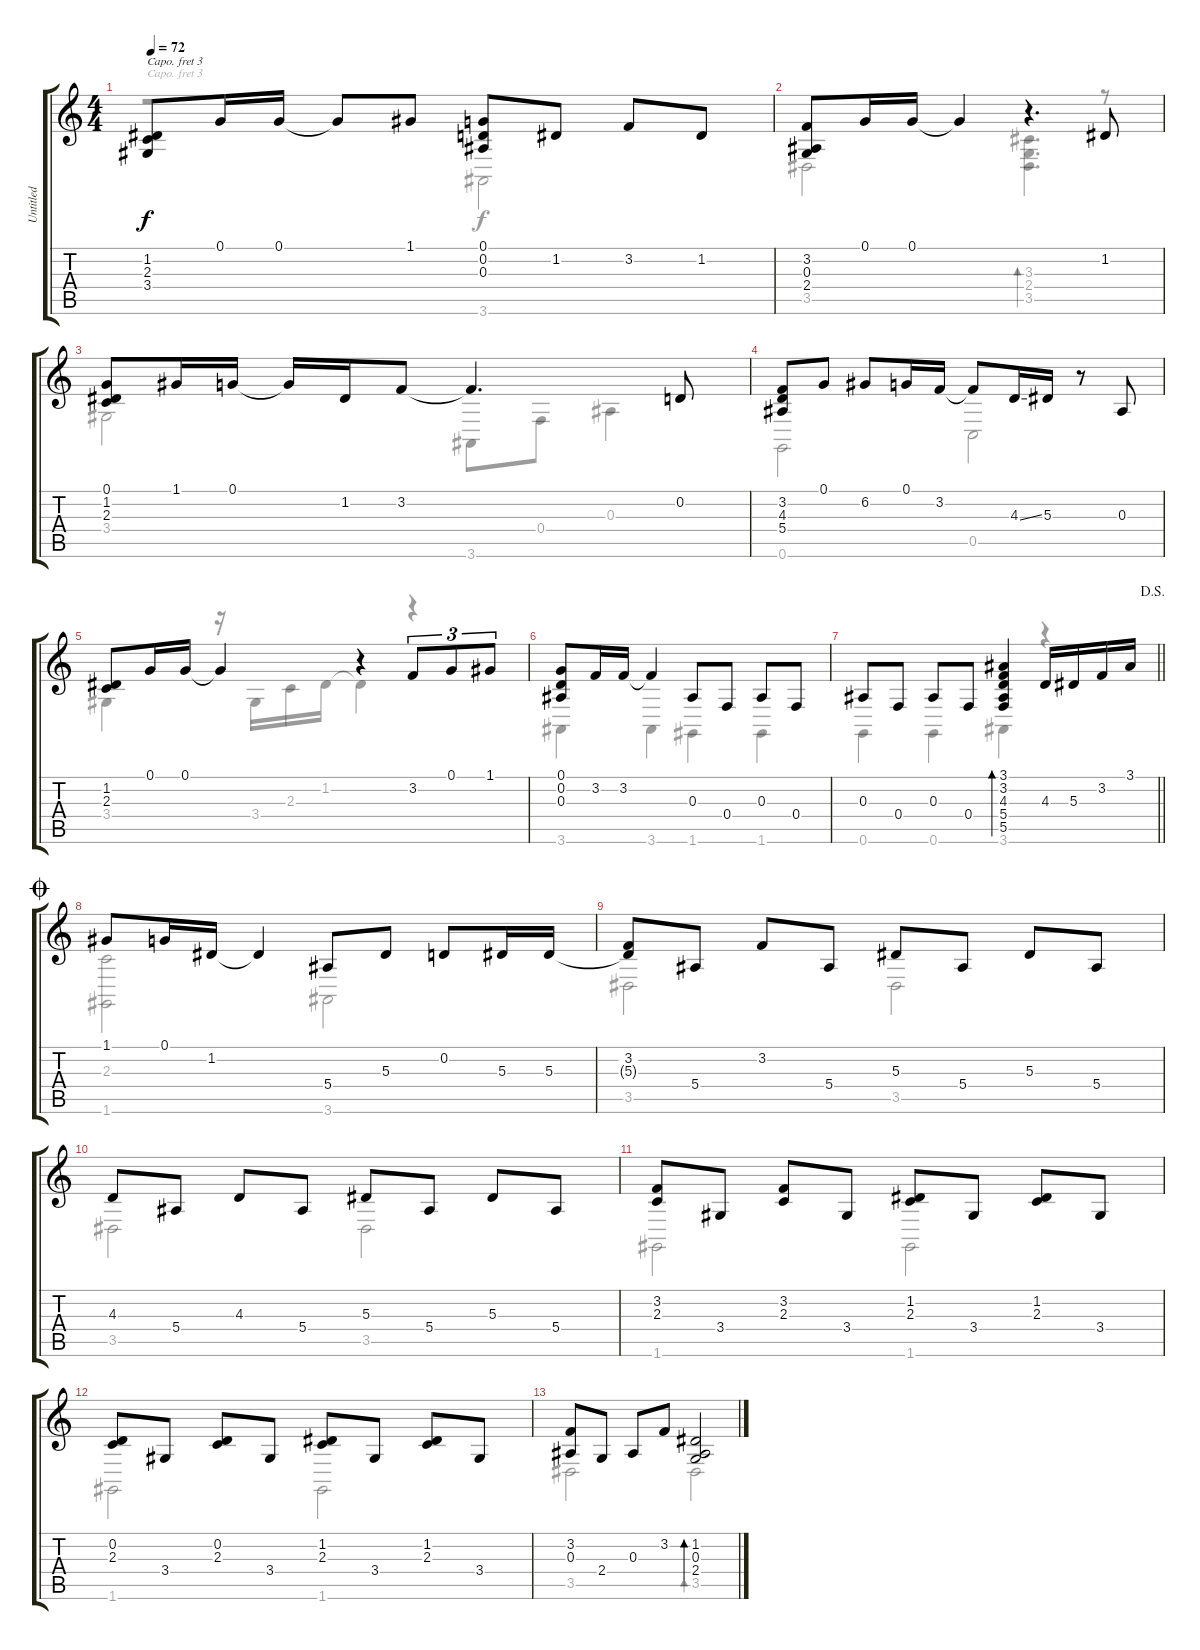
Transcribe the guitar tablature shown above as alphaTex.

\track ("Untitled" "Untitled") {instrument brightacousticpiano}
\staff {score tabs}
\capo 3
\tuning (E4 B3 G3 D3 A2 E2) {hide}
\voice
\ts (4 4)
\tempo 72
\clef g2
\ks c
(1.2 2.3 3.4).8{dy f} 0.1.16 0.1.16 0.1{t}.8 1.1.8 (0.1 0.2 0.3).8 1.2.8 3.2.8 1.2.8 |
(3.2 0.3 2.4).8 0.1.16 0.1.16 0.1{t}.4 r.4{d} 1.2.8 |
(0.1 1.2 2.3).8 1.1.16 0.1.16 0.1{t}.16 1.2.16 3.2.8 3.2{t}.4{d} 0.2.8 |
(3.2 4.3 5.4).8 0.1.8 6.2.8 0.1.16 3.2.16 3.2{t}.8 4.3{ss}.16 5.3.16 r.8 0.3.8 |
(1.2 2.3).8 0.1.16 0.1.16 0.1{t}.4 r.4 3.2.8{tu (3 2)} 0.1.8{tu (3 2)} 1.1.8{tu (3 2)} |
(0.1 0.2 0.3).8 3.2.16 3.2.16 3.2{t}.4 0.3.8 0.4.8 0.3.8 0.4.8 |
\jump dalsegno
\barLineRight lightlight
0.3.8 0.4.8 0.3.8 0.4.8 (3.1 3.2 4.3 5.4 5.5).4{bd 30} 4.3.16 5.3.16 3.2.16 3.1.16 |
\jump coda
1.1.8 0.1.16 1.2.16 1.2{t}.4 5.4.8 5.3.8 0.2.8 5.3.16 5.3.16 |
(3.2 5.3{t}).8 5.4.8 3.2.8 5.4.8 5.3.8 5.4.8 5.3.8 5.4.8 |
4.3.8 5.4.8 4.3.8 5.4.8 5.3.8 5.4.8 5.3.8 5.4.8 |
(3.2 2.3).8 3.4.8 (3.2 2.3).8 3.4.8 (1.2 2.3).8 3.4.8 (1.2 2.3).8 3.4.8 |
(0.2 2.3).8 3.4.8 (0.2 2.3).8 3.4.8 (1.2 2.3).8 3.4.8 (1.2 2.3).8 3.4.8 |
(3.2 0.3).8 2.4.8 0.3.8 3.2.8 (1.2 0.3 2.4).2{bd 30}
\voice
\clef g2
\ottava regular
\simile none
\ks c
r.2{dy f} 3.6.2 |
3.5.2 (3.3 2.4 3.5).4{d bd 30} r.8 |
3.4.2 3.6.8 0.4.8 0.3.4 |
0.6.2 0.5.2 |
3.4.4 r.16 3.4.16 2.3.16 1.2.16 1.2{t}.4 r.4 |
3.6.4 3.6.4 1.6.4 1.6.4 |
\barLineRight lightlight
0.6.4 0.6.4 3.6.4 r.4 |
(2.3 1.6).2 3.6.2 |
3.5.2 3.5.2 |
3.5.2 3.5.2 |
1.6.2 1.6.2 |
1.6.2 1.6.2 |
3.5.2 3.5.2{bd 30}
